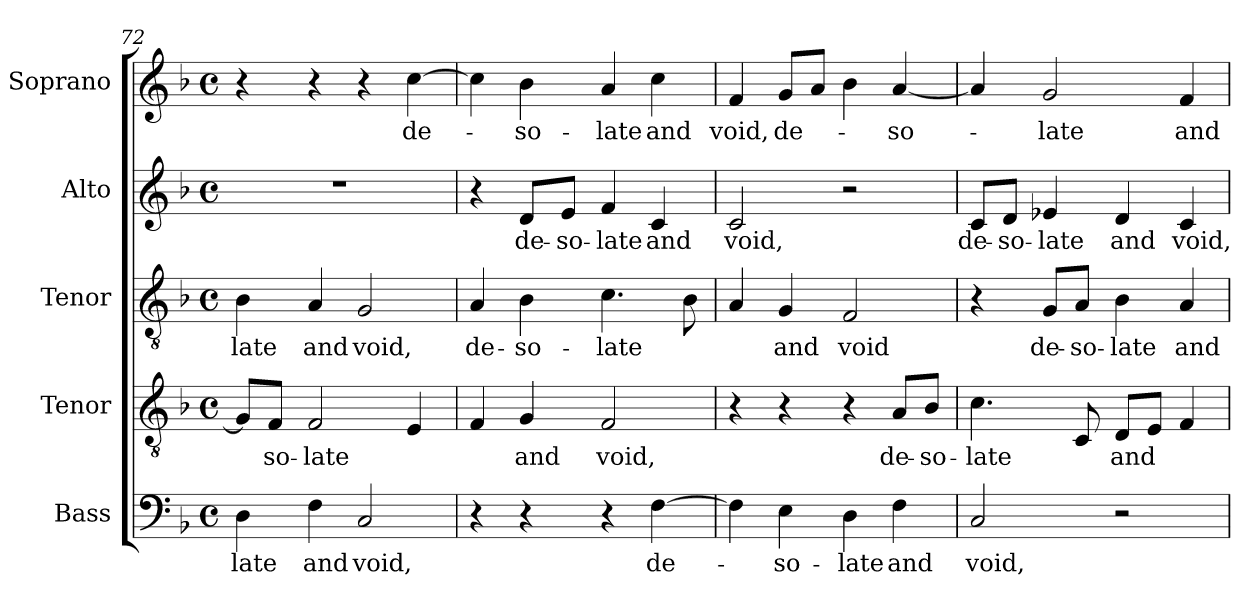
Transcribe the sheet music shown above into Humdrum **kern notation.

**kern	**text	**kern	**text	**kern	**text	**kern	**text	**kern	**text
*part5	*part5	*part4	*part4	*part3	*part3	*part2	*part2	*part1	*part1
*staff5	*staff5	*staff4	*staff4	*staff3	*staff3	*staff2	*staff2	*staff1	*staff1
*I"Bass	*	*I"Tenor	*	*I"Tenor	*	*I"Alto	*	*I"Soprano	*
*I'B.	*	*I'T.	*	*I'T.	*	*I'A.	*	*I'S.	*
*clefF4	*	*clefGv2	*	*clefGv2	*	*clefG2	*	*clefG2	*
*	*	*ITrd7c12	*	*	*	*	*	*	*
*k[b-]	*	*k[b-]	*	*k[b-]	*	*k[b-]	*	*k[b-]	*
*F:	*	*F:	*	*F:	*	*F:	*	*F:	*
*M4/4	*	*M4/4	*	*M4/4	*	*M4/4	*	*M4/4	*
*met(c)	*	*met(c)	*	*met(c)	*	*met(c)	*	*met(c)	*
=72	=72	=72	=72	=72	=72	=72	=72	=72	=72
!	!LO:LY:b:color=#000000	!	!	!	!	!	!	!	!
!	!	!	!	!	!LO:LY:b:color=#000000	!	!	!	!
4Di\	-late	8GGi/L]	.	4B-i\	-late	1r	.	4r	.
!	!	!	!LO:LY:b:color=#000000	!	!	!	!	!	!
.	.	8FFi/J	-so-	.	.	.	.	.	.
!	!LO:LY:b:color=#000000	!	!	!	!	!	!	!	!
!	!	!	!LO:LY:b:color=#000000	!	!	!	!	!	!
!	!	!	!	!	!LO:LY:b:color=#000000	!	!	!	!
4Fi\	and	2FFi/	-late	4Ai/	and	.	.	4r	.
!	!LO:LY:b:color=#000000	!	!	!	!	!	!	!	!
!	!	!	!	!	!LO:LY:b:color=#000000	!	!	!	!
2Ci/	void,	.	.	2Gi/	void,	.	.	4r	.
!	!	!	!	!	!	!	!	!	!LO:LY:b:color=#000000
.	.	4EEi/	.	.	.	.	.	[4cci\	de-
=73	=73	=73	=73	=73	=73	=73	=73	=73	=73
!	!	!	!	!	!LO:LY:b:color=#000000	!	!	!	!
4r	.	4FFi/	.	4Ai/	de-	4r	.	4cci\]	.
!	!	!	!LO:LY:b:color=#000000	!	!	!	!	!	!
!	!	!	!	!	!LO:LY:b:color=#000000	!	!	!	!
!	!	!	!	!	!	!	!LO:LY:b:color=#000000	!	!
!	!	!	!	!	!	!	!	!	!LO:LY:b:color=#000000
4r	.	4GGi/	and	4B-i\	-so-	8di/L	de-	4b-i\	-so-
!	!	!	!	!	!	!	!LO:LY:b:color=#000000	!	!
.	.	.	.	.	.	8ei/J	-so-	.	.
!	!	!	!LO:LY:b:color=#000000	!	!	!	!	!	!
!	!	!	!	!	!LO:LY:b:color=#000000	!	!	!	!
!	!	!	!	!	!	!	!LO:LY:b:color=#000000	!	!
!	!	!	!	!	!	!	!	!	!LO:LY:b:color=#000000
4r	.	2FFi/	void,	4.ci\	-late	4fi/	-late	4ai/	-late
!	!LO:LY:b:color=#000000	!	!	!	!	!	!	!	!
!	!	!	!	!	!	!	!LO:LY:b:color=#000000	!	!
!	!	!	!	!	!	!	!	!	!LO:LY:b:color=#000000
[4Fi\	de-	.	.	.	.	4ci/	and	4cci\	and
.	.	.	.	8B-i\	.	.	.	.	.
=74	=74	=74	=74	=74	=74	=74	=74	=74	=74
!	!	!	!	!	!	!	!LO:LY:b:color=#000000	!	!
!	!	!	!	!	!	!	!	!	!LO:LY:b:color=#000000
4Fi\]	.	4r	.	4Ai/	.	2ci/	void,	4fi/	void,
!	!LO:LY:b:color=#000000	!	!	!	!	!	!	!	!
!	!	!	!	!	!LO:LY:b:color=#000000	!	!	!	!
!	!	!	!	!	!	!	!	!	!LO:LY:b:color=#000000
4Ei\	-so-	4r	.	4Gi/	and	.	.	8gi/L	de-
.	.	.	.	.	.	.	.	8ai/J	.
!	!LO:LY:b:color=#000000	!	!	!	!	!	!	!	!
!	!	!	!	!	!LO:LY:b:color=#000000	!	!	!	!
4Di\	-late	4r	.	2Fi/	void	2r	.	4b-i\	.
!	!LO:LY:b:color=#000000	!	!	!	!	!	!	!	!
!	!	!	!LO:LY:b:color=#000000	!	!	!	!	!	!
!	!	!	!	!	!	!	!	!	!LO:LY:b:color=#000000
4Fi\	and	8AAi/L	de-	.	.	.	.	[4ai/	-so-
!	!	!	!LO:LY:b:color=#000000	!	!	!	!	!	!
.	.	8BB-i/J	-so-	.	.	.	.	.	.
!!LO:LB:g=z
=75	=75	=75	=75	=75	=75	=75	=75	=75	=75
!	!LO:LY:b:color=#000000	!	!	!	!	!	!	!	!
!	!	!	!LO:LY:b:color=#000000	!	!	!	!	!	!
!	!	!	!	!	!	!	!LO:LY:b:color=#000000	!	!
2Ci/	void,	4.Ci\	-late	4r	.	8ci/L	de-	4ai/]	.
!	!	!	!	!	!	!	!LO:LY:b:color=#000000	!	!
.	.	.	.	.	.	8di/J	-so-	.	.
!	!	!	!	!	!LO:LY:b:color=#000000	!	!	!	!
!	!	!	!	!	!	!	!LO:LY:b:color=#000000	!	!
!	!	!	!	!	!	!	!	!	!LO:LY:b:color=#000000
.	.	.	.	8Gi/L	de-	4e-Xi/	-late	2gi/	-late
!	!	!	!	!	!LO:LY:b:color=#000000	!	!	!	!
.	.	8CCi/	.	8Ai/J	-so-	.	.	.	.
!	!	!	!LO:LY:b:color=#000000	!	!	!	!	!	!
!	!	!	!	!	!LO:LY:b:color=#000000	!	!	!	!
!	!	!	!	!	!	!	!LO:LY:b:color=#000000	!	!
2r	.	8DDi/L	and	4B-i\	-late	4di/	and	.	.
.	.	8EEi/J	.	.	.	.	.	.	.
!	!	!	!	!	!LO:LY:b:color=#000000	!	!	!	!
!	!	!	!	!	!	!	!LO:LY:b:color=#000000	!	!
!	!	!	!	!	!	!	!	!	!LO:LY:b:color=#000000
.	.	4FFi/	.	4Ai/	and	4ci/	void,	4fi/	and
=	=	=	=	=	=	=	=	=	=
*-	*-	*-	*-	*-	*-	*-	*-	*-	*-
